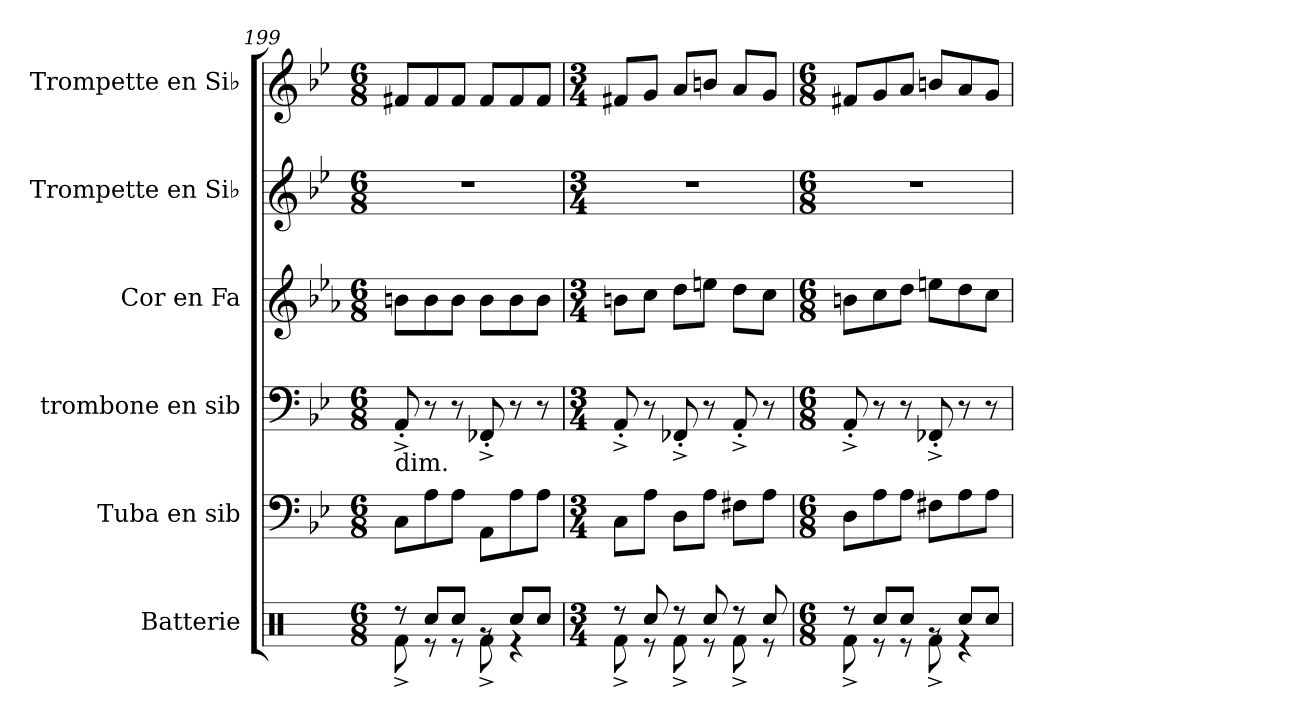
**kern	**kern	**kern	**kern	**kern	**kern
*part6	*part5	*part4	*part3	*part2	*part1
*staff6	*staff5	*staff4	*staff3	*staff2	*staff1
*I"Batterie	*I"Tuba en sib	*I"trombone en sib	*I"Cor en Fa	*I"Trompette en Si♭	*I"Trompette en Si♭
*I'Batt.	*I'Tub. sib	*I'Trb. sib	*I'Cor Fa	*I'Tromp. Si♭	*I'Tromp. Si♭
!!LO:PB:g=z
*clefX	*clefF4	*clefF4	*clefG2	*clefG2	*clefG2
*	*ITrd1c2	*ITrd1c2	*ITrd4c7	*ITrd1c2	*ITrd1c2
*k[]	*k[b-e-a-d-]	*k[b-e-a-d-]	*k[b-e-a-d-]	*k[b-e-a-d-]	*k[b-e-a-d-]
*M6/8	*M6/8	*M6/8	*M6/8	*M6/8	*M6/8
=199	=199	=199	=199	=199	=199
*^	*	*	*	*	*
!	!	!	!LO:TX:b:t=dim.	!	!	!
8r	8Rf^\	8BB-\L	8GG'^/	8en\L	2.r	8en/L
8Rcc/L	8r	8G\	8r	8e\	.	8e/
8Rcc/J	8r	8G\J	8r	8e\J	.	8e/J
8rg	8Rf^\	8GG\L	8EE--X'^/	8e\L	.	8e/L
8Rcc/L	4r	8G\	8r	8e\	.	8e/
8Rcc/J	.	8G\J	8r	8e\J	.	8e/J
=200	=200	=200	=200	=200	=200	=200
*M3/4	*	*M3/4	*M3/4	*M3/4	*M3/4	*M3/4
8r	8Rf^\	8BB-\L	8GG'^/	8en\L	2.r	8en/L
8Rcc/	8r	8G\J	8r	8f\J	.	8f/J
8r	8Rf^\	8C\L	8EE--X'^/	8g\L	.	8g/L
8Rcc/	8r	8G\J	8r	8an\J	.	8an/J
8r	8Rf^\	8En\L	8GG'^/	8g\L	.	8g/L
8Rcc/	8r	8G\J	8r	8f\J	.	8f/J
=201	=201	=201	=201	=201	=201	=201
*M6/8	*	*M6/8	*M6/8	*M6/8	*M6/8	*M6/8
8r	8Rf^\	8C\L	8GG'^/	8en\L	2.r	8en/L
8Rcc/L	8r	8G\	8r	8f\	.	8f/
8Rcc/J	8r	8G\J	8r	8g\J	.	8g/J
8rg	8Rf^\	8En\L	8EE--X'^/	8an\L	.	8an/L
8Rcc/L	4r	8G\	8r	8g\	.	8g/
8Rcc/J	.	8G\J	8r	8f\J	.	8f/J
*v	*v	*	*	*	*	*
=	=	=	=	=	=
*-	*-	*-	*-	*-	*-
